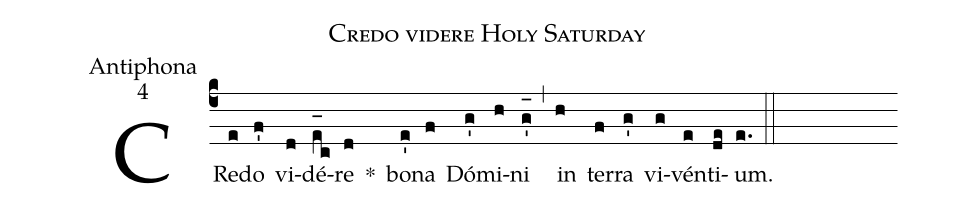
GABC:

name:Credo videre Holy Saturday;
office-part:Antiphona;
mode:4;
%%
(c4) CRe(e)do(f') vi(d)dé(e_[oh:h]c)re(d) *() bo(e')na(f) Dó(g')mi(h)ni(g'_[oh:h]) (,) in(h) ter(f)ra(g') vi(g)vén(e)ti(de)um.(e.) (::)
